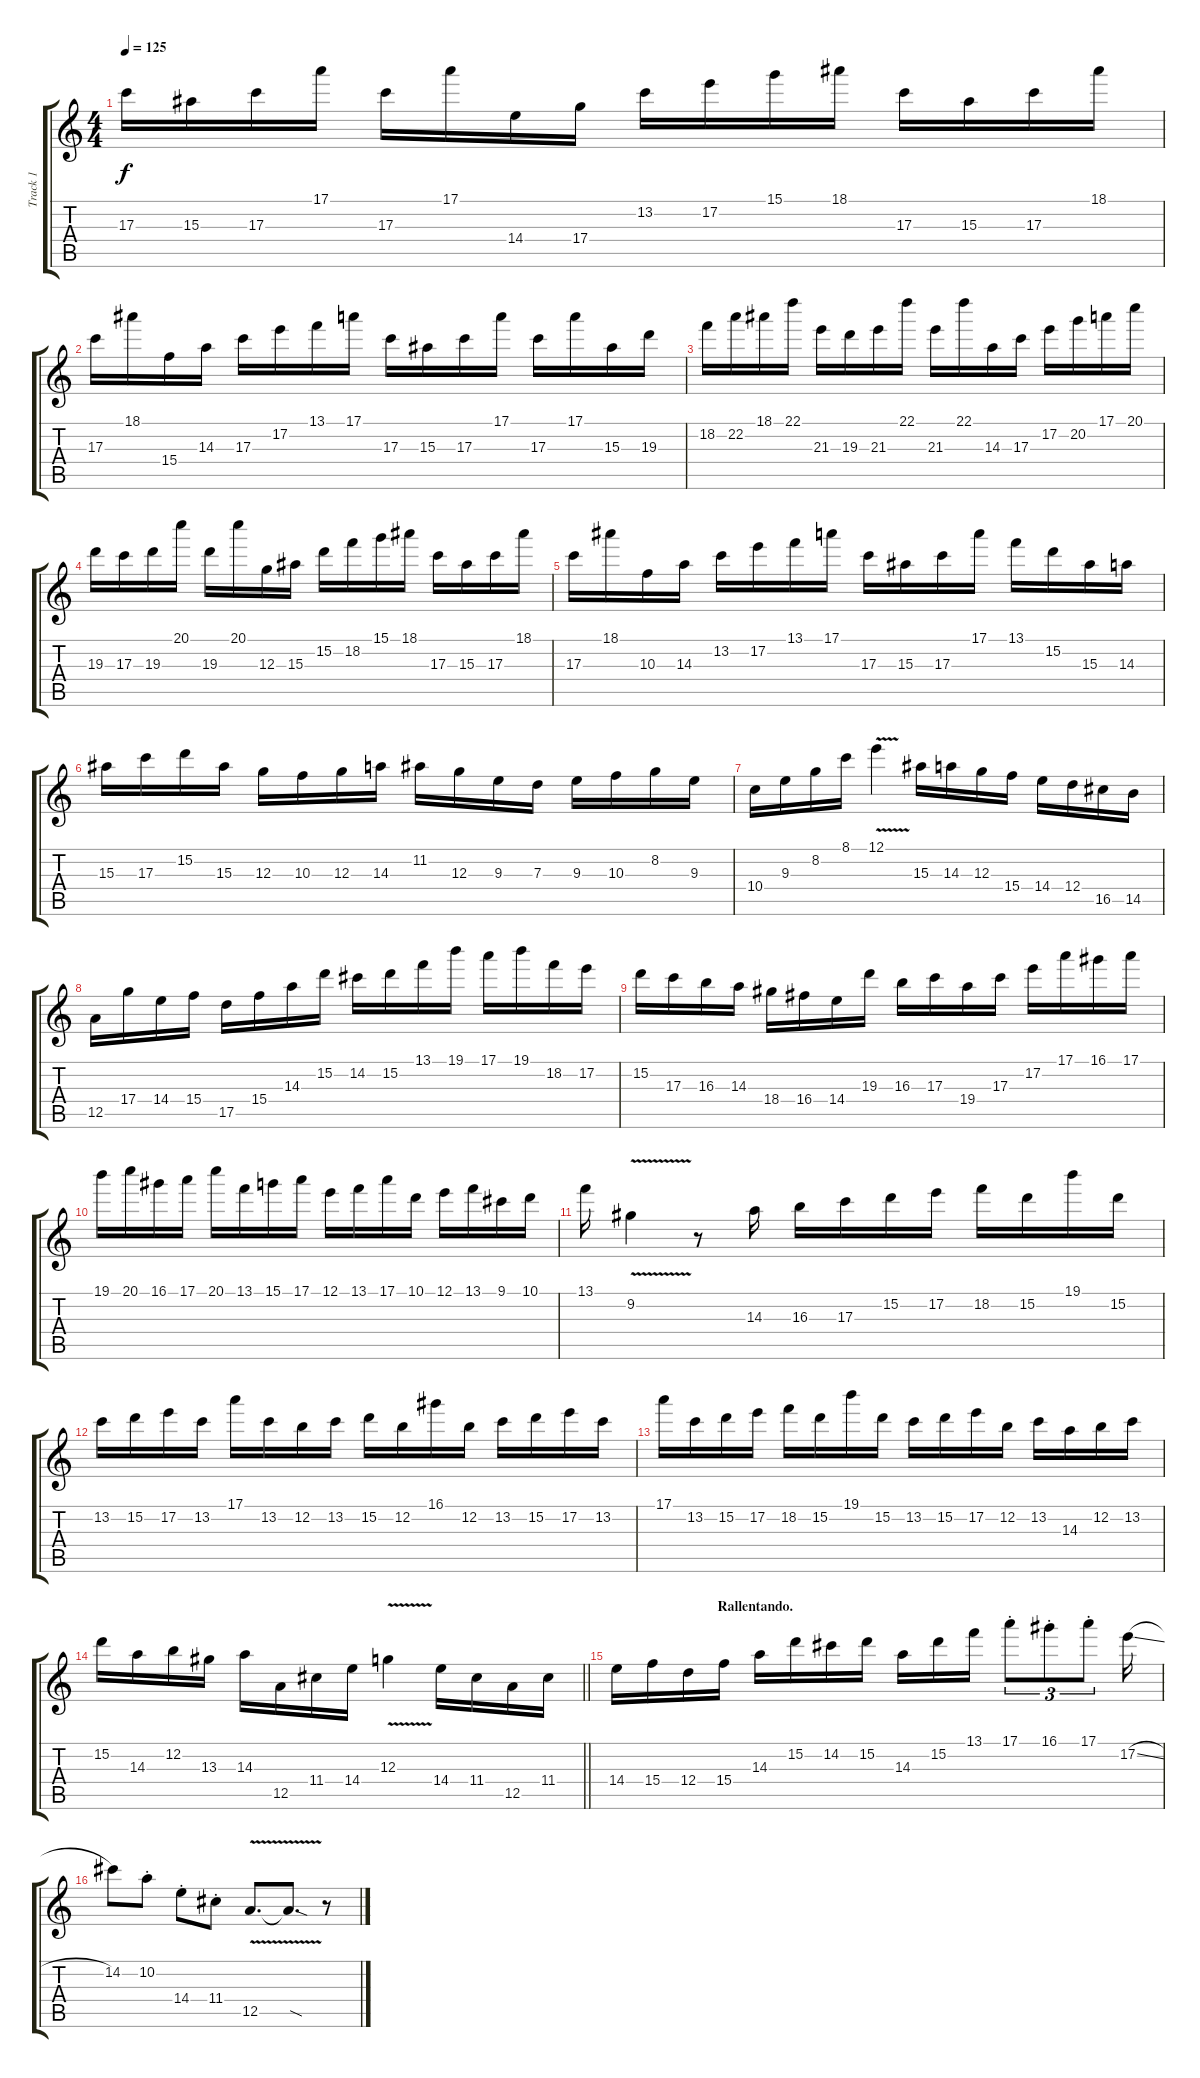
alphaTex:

\track ("Track 1" "Track 1") {instrument electricguitarjazz}
\staff {score tabs}
\tuning (E4 B3 G3 D3 A2 E2) {hide}
\ts (4 4)
\tempo 125
\clef g2
\ks c
17.3.16{dy f} 15.3.16 17.3.16 17.1.16 17.3.16 17.1.16 14.4.16 17.4.16 13.2.16 17.2.16 15.1.16 18.1.16 17.3.16 15.3.16 17.3.16 18.1.16 |
17.3.16 18.1.16 15.4.16 14.3.16 17.3.16 17.2.16 13.1.16 17.1.16 17.3.16 15.3.16 17.3.16 17.1.16 17.3.16 17.1.16 15.3.16 19.3.16 |
18.2.16 22.2.16 18.1.16 22.1.16 21.3.16 19.3.16 21.3.16 22.1.16 21.3.16 22.1.16 14.3.16 17.3.16 17.2.16 20.2.16 17.1.16 20.1.16 |
19.3.16 17.3.16 19.3.16 20.1.16 19.3.16 20.1.16 12.3.16 15.3.16 15.2.16 18.2.16 15.1.16 18.1.16 17.3.16 15.3.16 17.3.16 18.1.16 |
17.3.16 18.1.16 10.3.16 14.3.16 13.2.16 17.2.16 13.1.16 17.1.16 17.3.16 15.3.16 17.3.16 17.1.16 13.1.16 15.2.16 15.3.16 14.3.16 |
15.3.16 17.3.16 15.2.16 15.3.16 12.3.16 10.3.16 12.3.16 14.3.16 11.2.16 12.3.16 9.3.16 7.3.16 9.3.16 10.3.16 8.2.16 9.3.16 |
10.4.16 9.3.16 8.2.16 8.1.16 12.1{v}.4 15.3.16 14.3.16 12.3.16 15.4.16 14.4.16 12.4.16 16.5.16 14.5.16 |
12.5.16 17.4.16 14.4.16 15.4.16 17.5.16 15.4.16 14.3.16 15.2.16 14.2.16 15.2.16 13.1.16 19.1.16 17.1.16 19.1.16 18.2.16 17.2.16 |
15.2.16 17.3.16 16.3.16 14.3.16 18.4.16 16.4.16 14.4.16 19.3.16 16.3.16 17.3.16 19.4.16 17.3.16 17.2.16 17.1.16 16.1.16 17.1.16 |
19.1.16 20.1.16 16.1.16 17.1.16 20.1.16 13.1.16 15.1.16 17.1.16 12.1.16 13.1.16 17.1.16 10.1.16 12.1.16 13.1.16 9.1.16 10.1.16 |
13.1.16 9.2{v}.4 r.8 14.3.16 16.3.16 17.3.16 15.2.16 17.2.16 18.2.16 15.2.16 19.1.16 15.2.16 |
13.2.16 15.2.16 17.2.16 13.2.16 17.1.16 13.2.16 12.2.16 13.2.16 15.2.16 12.2.16 16.1.16 12.2.16 13.2.16 15.2.16 17.2.16 13.2.16 |
17.1.16 13.2.16 15.2.16 17.2.16 18.2.16 15.2.16 19.1.16 15.2.16 13.2.16 15.2.16 17.2.16 12.2.16 13.2.16 14.3.16 12.2.16 13.2.16 |
\barLineRight lightlight
15.2.16 14.3.16 12.2.16 13.3.16 14.3.16 12.5.16 11.4.16 14.4.16 12.3{v}.4 14.4.16 11.4.16 12.5.16 11.4.16 |
\section ("" "                               Rallentando.")
14.4.16 15.4.16 12.4.16 15.4.16 14.3.16 15.2.16 14.2.16 15.2.16 14.3.16 15.2.16 13.1.16 17.1{st}.8{tu (3 2)} 16.1{st}.8{tu (3 2)} 17.1{st}.8{tu (3 2)} 17.2{sl}.16 |
14.2.8 10.2{st}.8 14.4{st}.8 11.4{st}.8 12.5{v}.8{d} 12.5{sod t}.8{d} r.8
